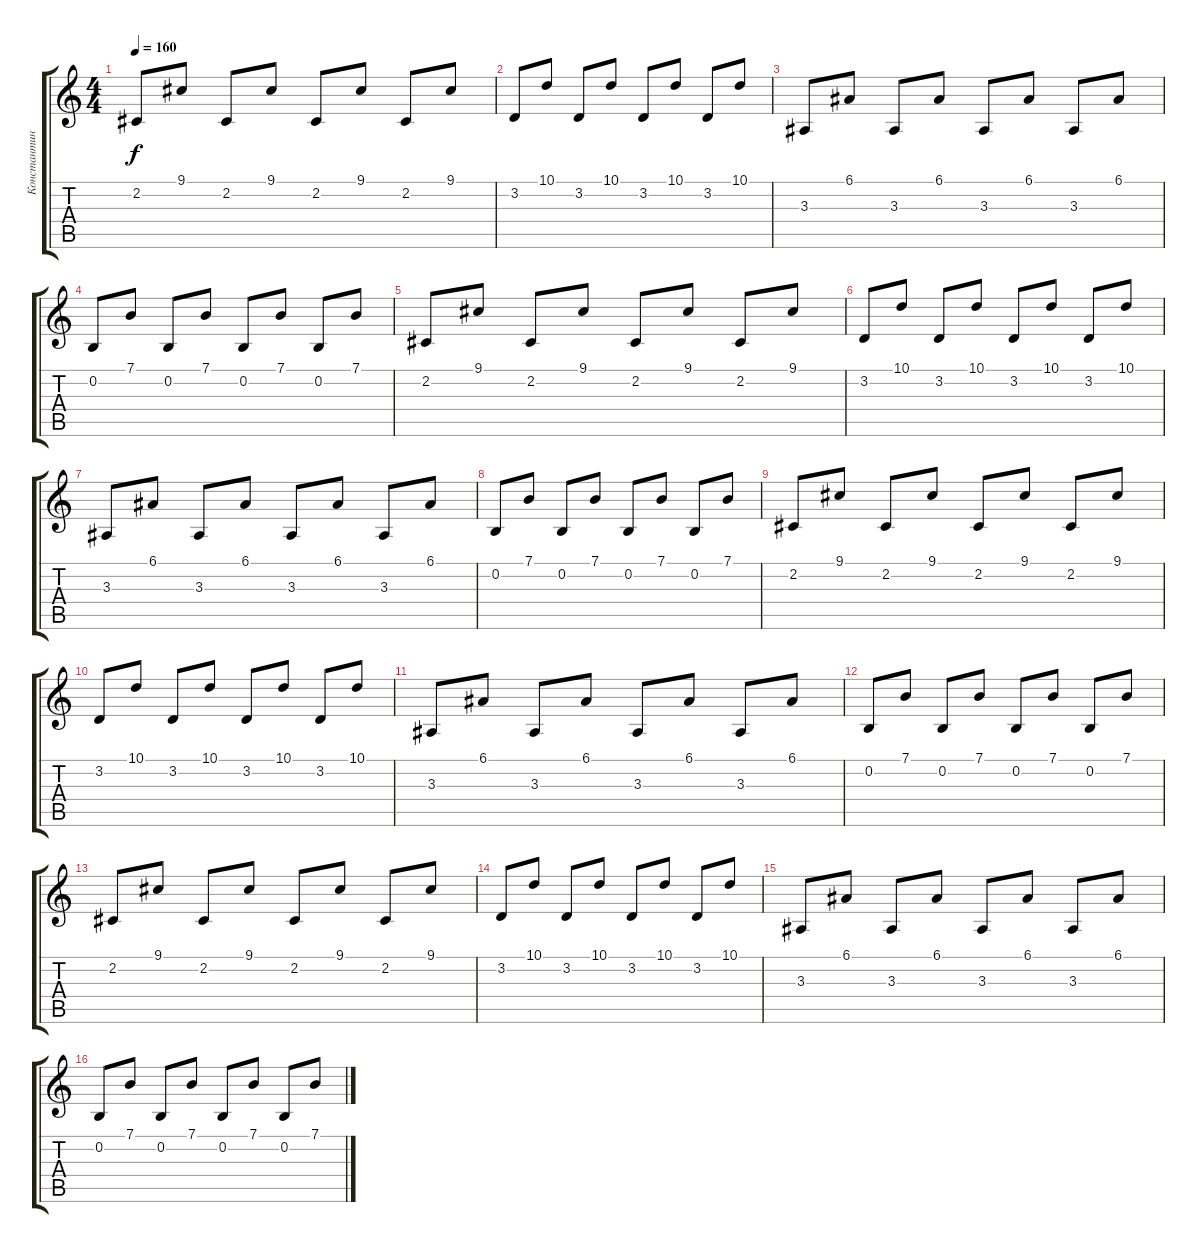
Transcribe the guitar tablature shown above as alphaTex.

\track ("Константин Бекрев" "Константин") {instrument tremolostrings}
\staff {score tabs}
\tuning (E4 B3 G3 D3 A2 E2) {hide}
\ts (4 4)
\tempo 160
\clef g2
\ks c
2.2.8{dy f} 9.1.8 2.2.8 9.1.8 2.2.8 9.1.8 2.2.8 9.1.8 |
3.2.8 10.1.8 3.2.8 10.1.8 3.2.8 10.1.8 3.2.8 10.1.8 |
3.3.8 6.1.8 3.3.8 6.1.8 3.3.8 6.1.8 3.3.8 6.1.8 |
0.2.8 7.1.8 0.2.8 7.1.8 0.2.8 7.1.8 0.2.8 7.1.8 |
2.2.8 9.1.8 2.2.8 9.1.8 2.2.8 9.1.8 2.2.8 9.1.8 |
3.2.8 10.1.8 3.2.8 10.1.8 3.2.8 10.1.8 3.2.8 10.1.8 |
3.3.8 6.1.8 3.3.8 6.1.8 3.3.8 6.1.8 3.3.8 6.1.8 |
0.2.8 7.1.8 0.2.8 7.1.8 0.2.8 7.1.8 0.2.8 7.1.8 |
2.2.8 9.1.8 2.2.8 9.1.8 2.2.8 9.1.8 2.2.8 9.1.8 |
3.2.8 10.1.8 3.2.8 10.1.8 3.2.8 10.1.8 3.2.8 10.1.8 |
3.3.8 6.1.8 3.3.8 6.1.8 3.3.8 6.1.8 3.3.8 6.1.8 |
0.2.8 7.1.8 0.2.8 7.1.8 0.2.8 7.1.8 0.2.8 7.1.8 |
2.2.8 9.1.8 2.2.8 9.1.8 2.2.8 9.1.8 2.2.8 9.1.8 |
3.2.8 10.1.8 3.2.8 10.1.8 3.2.8 10.1.8 3.2.8 10.1.8 |
3.3.8 6.1.8 3.3.8 6.1.8 3.3.8 6.1.8 3.3.8 6.1.8 |
0.2.8 7.1.8 0.2.8 7.1.8 0.2.8 7.1.8 0.2.8 7.1.8
